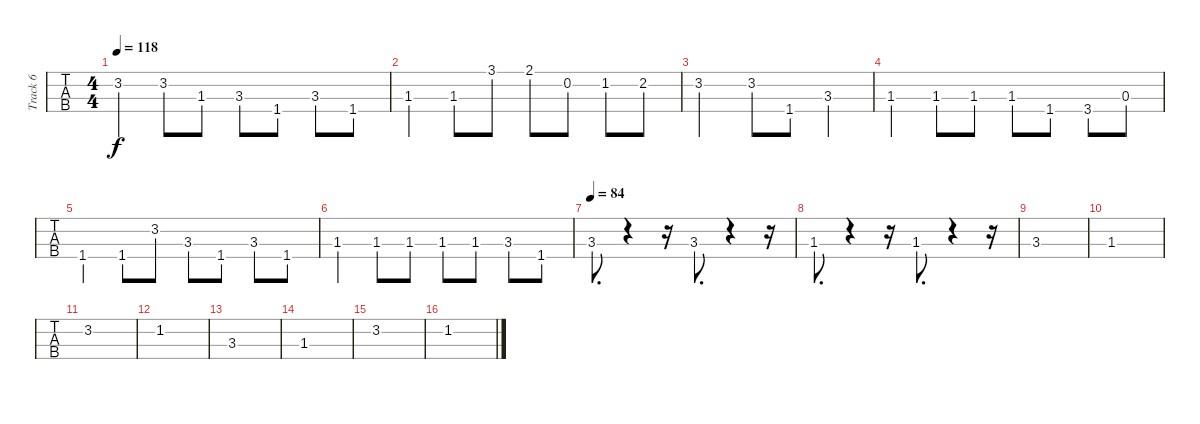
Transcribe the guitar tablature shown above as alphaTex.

\track ("Track 6" "Track 6") {instrument electricbassfinger}
\staff {tabs}
\tuning (G2 D2 A1 E1) {hide}
\ts (4 4)
\tempo 118
\clef f4
\ks c
3.2.4{dy f} 3.2.8 1.3.8 3.3.8 1.4.8 3.3.8 1.4.8 |
1.3.4 1.3.8 3.1.8 2.1.8 0.2.8 1.2.8 2.2.8 |
3.2.2 3.2.8 1.4.8 3.3.4 |
1.3.4 1.3.8 1.3.8 1.3.8 1.4.8 3.4.8 0.3.8 |
1.4.4 1.4.8 3.2.8 3.3.8 1.4.8 3.3.8 1.4.8 |
1.3.4 1.3.8 1.3.8 1.3.8 1.3.8 3.3.8 1.4.8 |
\tempo 84
3.3.8{d} r.4 r.16 3.3.8{d} r.4 r.16 |
1.3.8{d} r.4 r.16 1.3.8{d} r.4 r.16 |
3.3.1 |
1.3.1 |
3.2.1 |
1.2.1 |
3.3.1 |
1.3.1 |
3.2.1 |
1.2.1
